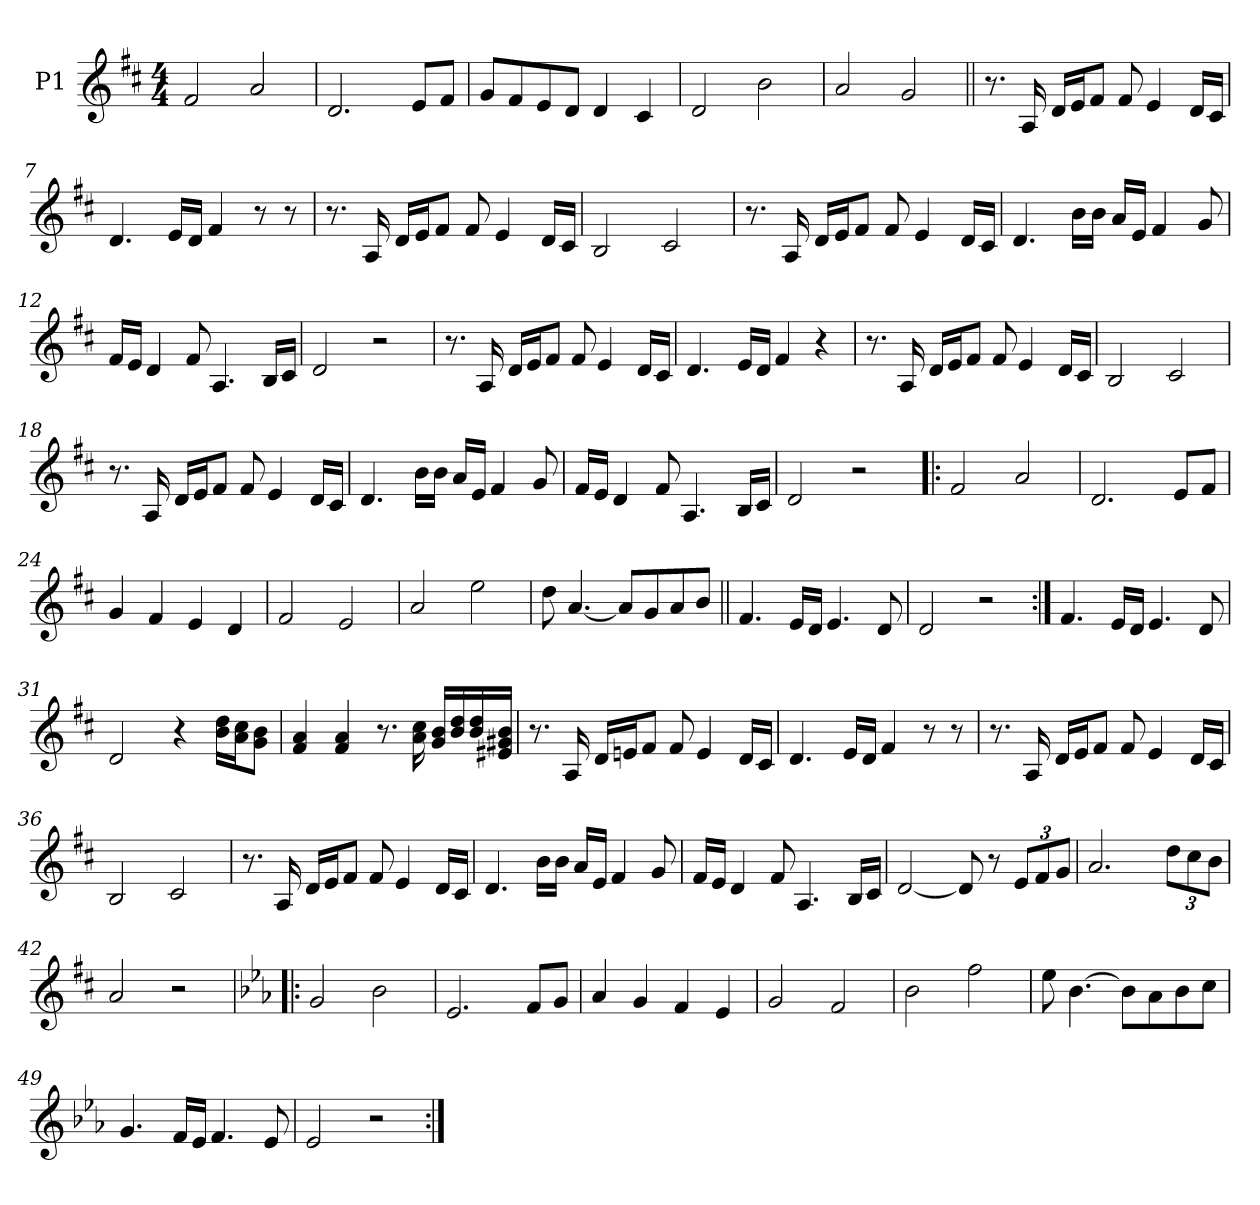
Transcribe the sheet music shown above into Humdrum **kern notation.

**kern
*part1
*staff1
*I"P1
*clefG2
*k[f#c#]
*D:
*M4/4
*MM81
=1
2f#/
2a/
=2
2.d/
8e/L
8f#/J
=3
8g/L
8f#/
8e/
8d/J
4d/
4c#/
=4
2d/
2b\
=5
2a/
2g/
!!LO:LB:g=z
=6||
8.r
16A/
16d/LL
16e/J
8f#/J
8f#/
4e/
16d/LL
16c#/JJ
=7
4.d/
16e/LL
16d/JJ
4f#/
8r
8r
=8
8.r
16A/
16d/LL
16e/J
8f#/J
8f#/
4e/
16d/LL
16c#/JJ
=9
2B/
2c#/
!!LO:LB:g=z
=10
8.r
16A/
16d/LL
16e/J
8f#/J
8f#/
4e/
16d/LL
16c#/JJ
=11
4.d/
16b\LL
16b\JJ
16a/LL
16e/JJ
4f#/
8g/
=12
16f#/LL
16e/JJ
4d/
8f#/
4.A/
16B/LL
16c#/JJ
=13
2d/
2r
!!LO:LB:g=z
=14
8.r
16A/
16d/LL
16e/J
8f#/J
8f#/
4e/
16d/LL
16c#/JJ
=15
4.d/
16e/LL
16d/JJ
4f#/
4r
=16
8.r
16A/
16d/LL
16e/J
8f#/J
8f#/
4e/
16d/LL
16c#/JJ
=17
2B/
2c#/
!!LO:LB:g=z
=18
8.r
16A/
16d/LL
16e/J
8f#/J
8f#/
4e/
16d/LL
16c#/JJ
=19
4.d/
16b\LL
16b\JJ
16a/LL
16e/JJ
4f#/
8g/
=20
16f#/LL
16e/JJ
4d/
8f#/
4.A/
16B/LL
16c#/JJ
=21
2d/
2r
=22!|:
2f#/
2a/
!!LO:LB:g=z
=23
2.d/
8e/L
8f#/J
=24
4g/
4f#/
4e/
4d/
=25
2f#/
2e/
=26
2a/
2ee\
=27
8dd\
[<4.a/
8a/L]
8g/
8a/
8b/J
=28||
4.f#/
16e/LL
16d/JJ
4.e/
8d/
!!LO:LB:g=z
=29
2d/
2r
=30:|!
4.f#/
16e/LL
16d/JJ
4.e/
8d/
=31
2d/
4r
16b\ 16dd\LL
16a\ 16cc#\J
8g\ 8b\J
=32
4f#/ 4a/
4f#/ 4a/
8.r
16a\ 16cc#\
16g/ 16b/LL
16b/ 16dd/
16b/ 16dd/
16e#X/ 16g#X/ 16b/JJ
=33
8.r
16A/
16d/LL
16en/J
8f#/J
8f#/
4e/
16d/LL
16c#/JJ
!!LO:LB:g=z
=34
4.d/
16e/LL
16d/JJ
4f#/
8r
8r
=35
8.r
16A/
16d/LL
16e/J
8f#/J
8f#/
4e/
16d/LL
16c#/JJ
=36
2B/
2c#/
=37
8.r
16A/
16d/LL
16e/J
8f#/J
8f#/
4e/
16d/LL
16c#/JJ
!!LO:LB:g=z
=38
4.d/
16b\LL
16b\JJ
16a/LL
16e/JJ
4f#/
8g/
=39
16f#/LL
16e/JJ
4d/
8f#/
4.A/
16B/LL
16c#/JJ
=40
[2d/
8d/]
8r
*Xbrackettup
12e/L
12f#/
12g/J
=41
2.a/
12dd\L
12cc#\
12b\J
!!LO:LB:g=z
=42
2a/
2r
=43!|:
*k[b-e-a-]
*E-:
2g/
2b-\
=44
2.e-/
8f/L
8g/J
=45
4a-/
4g/
4f/
4e-/
=46
2g/
2f/
!!LO:PB:g=z
=47
2b-\
2ff\
=48
8ee-\
[>4.b-\
8b-\L]
8a-\
8b-\
8cc\J
=49
4.g/
16f/LL
16e-/JJ
4.f/
8e-/
=50
2e-/
2r
=:|!
*-
